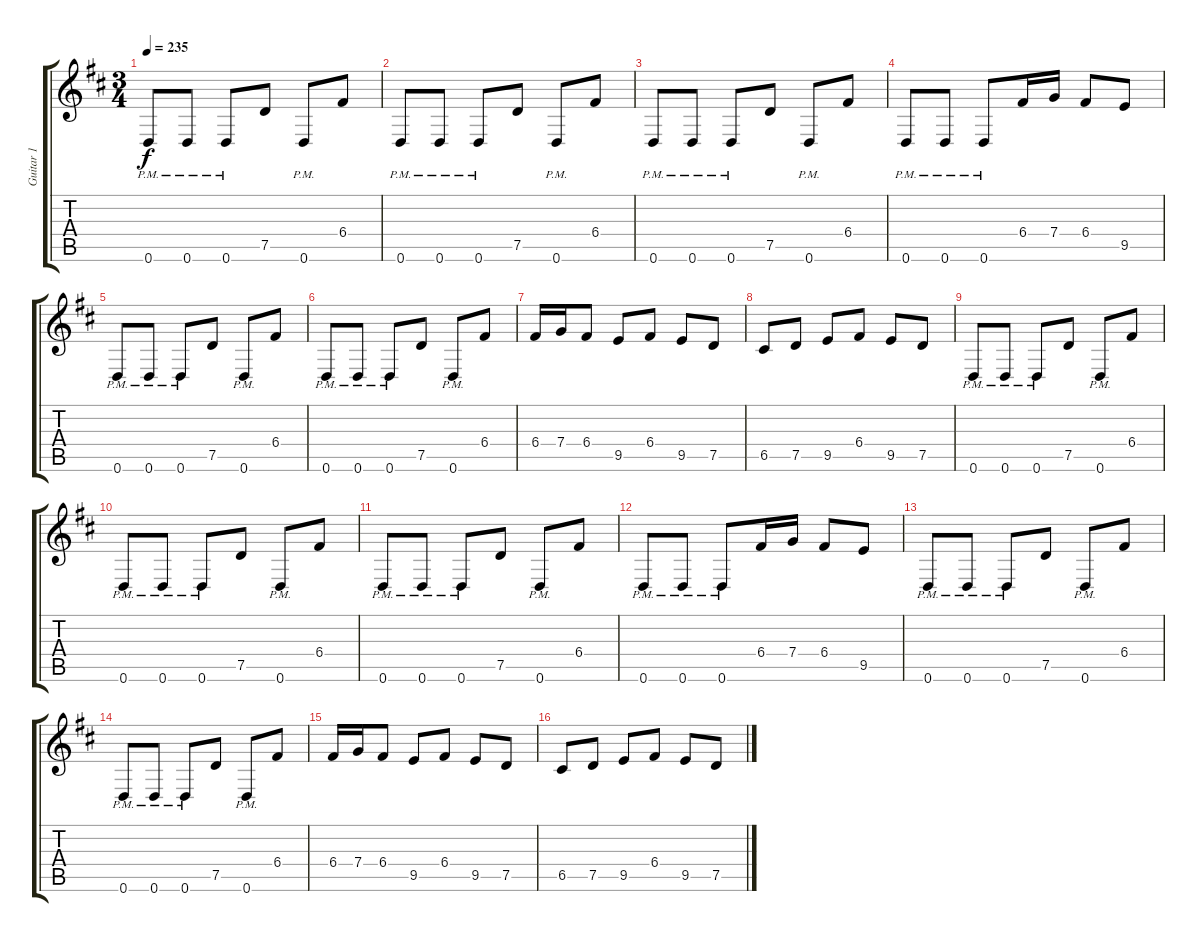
\track ("Guitar 1" "Guitar 1") {instrument distortionguitar}
\staff {score tabs}
\tuning (D4 A3 F3 C3 G2 D2) {hide}
\ts (3 4)
\tempo 235
\clef g2
\ks d
0.6{pm}.8{dy f} 0.6{pm}.8 0.6{pm}.8 7.5.8 0.6{pm}.8 6.4.8 |
0.6{pm}.8 0.6{pm}.8 0.6{pm}.8 7.5.8 0.6{pm}.8 6.4.8 |
0.6{pm}.8 0.6{pm}.8 0.6{pm}.8 7.5.8 0.6{pm}.8 6.4.8 |
0.6{pm}.8 0.6{pm}.8 0.6{pm}.8 6.4.16 7.4.16 6.4.8 9.5.8 |
0.6{pm}.8 0.6{pm}.8 0.6{pm}.8 7.5.8 0.6{pm}.8 6.4.8 |
0.6{pm}.8 0.6{pm}.8 0.6{pm}.8 7.5.8 0.6{pm}.8 6.4.8 |
6.4.16 7.4.16 6.4.8 9.5.8 6.4.8 9.5.8 7.5.8 |
6.5.8 7.5.8 9.5.8 6.4.8 9.5.8 7.5.8 |
0.6{pm}.8 0.6{pm}.8 0.6{pm}.8 7.5.8 0.6{pm}.8 6.4.8 |
0.6{pm}.8 0.6{pm}.8 0.6{pm}.8 7.5.8 0.6{pm}.8 6.4.8 |
0.6{pm}.8 0.6{pm}.8 0.6{pm}.8 7.5.8 0.6{pm}.8 6.4.8 |
0.6{pm}.8 0.6{pm}.8 0.6{pm}.8 6.4.16 7.4.16 6.4.8 9.5.8 |
0.6{pm}.8 0.6{pm}.8 0.6{pm}.8 7.5.8 0.6{pm}.8 6.4.8 |
0.6{pm}.8 0.6{pm}.8 0.6{pm}.8 7.5.8 0.6{pm}.8 6.4.8 |
6.4.16 7.4.16 6.4.8 9.5.8 6.4.8 9.5.8 7.5.8 |
6.5.8 7.5.8 9.5.8 6.4.8 9.5.8 7.5.8
